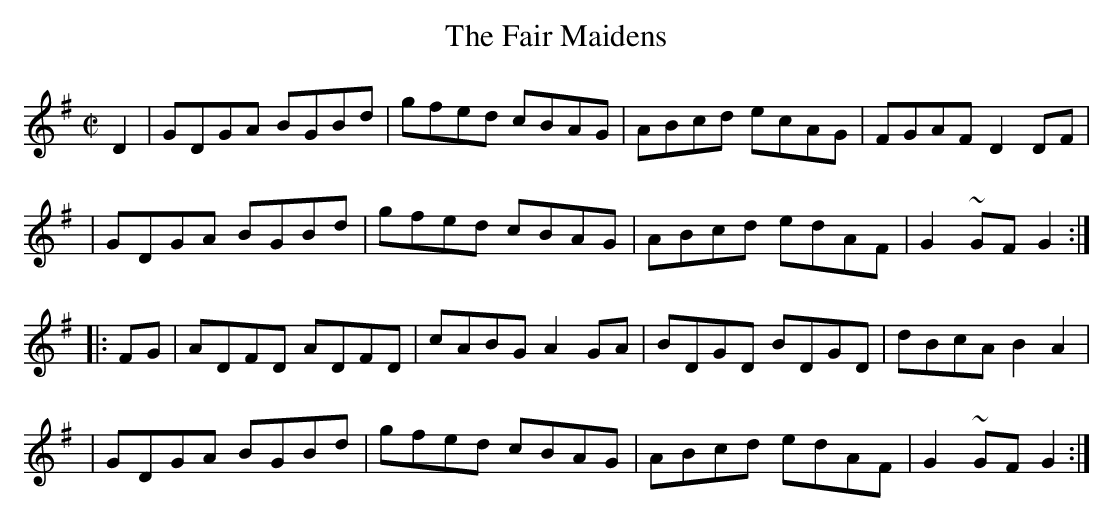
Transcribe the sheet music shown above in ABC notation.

X:1
T: The Fair Maidens
M: C|
L: 1/8
K: G
D2|GDGA BGBd|gfed cBAG| ABcd ecAG|FGAF D2 DF|
|GDGA BGBd|gfed cBAG|ABcd edAF|G2~GFG2:|
|:FG|ADFD ADFD|cABG A2 GA| BDGD BDGD|dBcA B2 A2|
|GDGA BGBd|gfed cBAG|ABcd edAF|G2~GFG2:|
